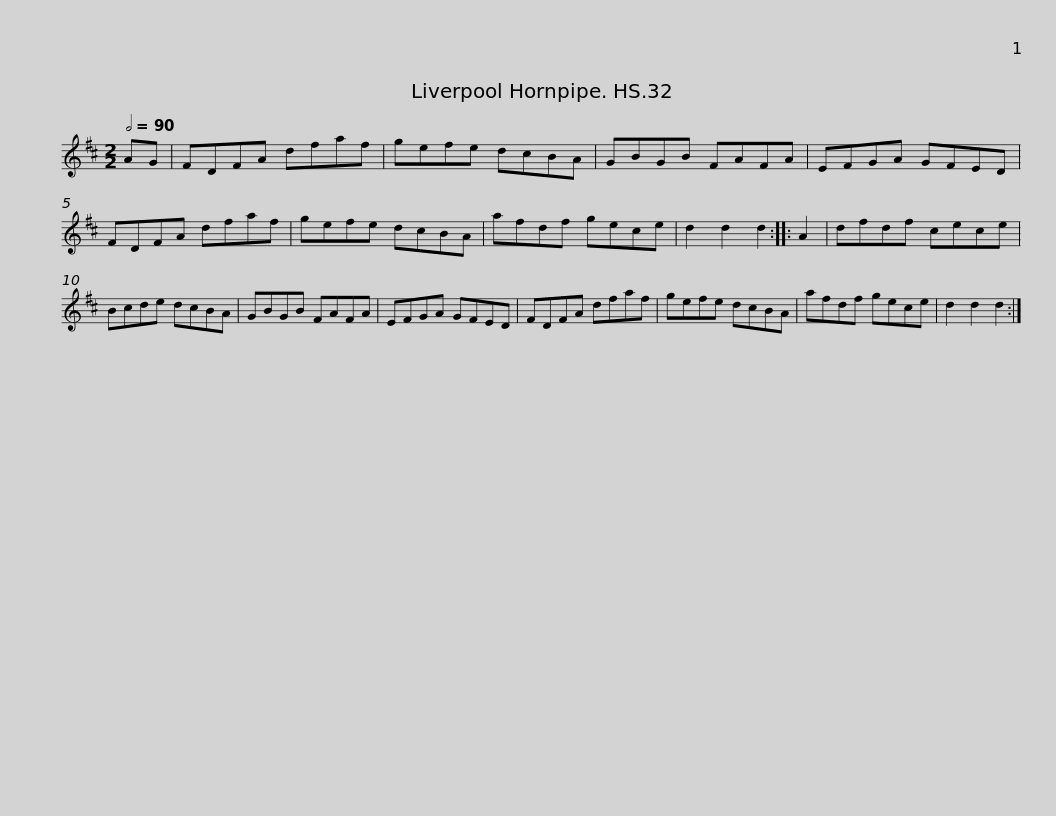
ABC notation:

X:1
L:1/8
Q:1/2=90
M:2/2
I:linebreak $
K:D
V:1 treble
V:1
 AG | FDFA dfaf | gefe dcBA | GBGB FAFA | EFGA GFED |$ %5
 FDFA dfaf | gefe dcBA | afdf gece | d2 d2 d2 ::$ A2 | %10
 dfdf cece | Bcde dcBA | GBGB FAFA | EFGA GFED |$ FDFA dfaf | %15
 gefe dcBA | afdf gece | d2 d2 d2 :| %18
